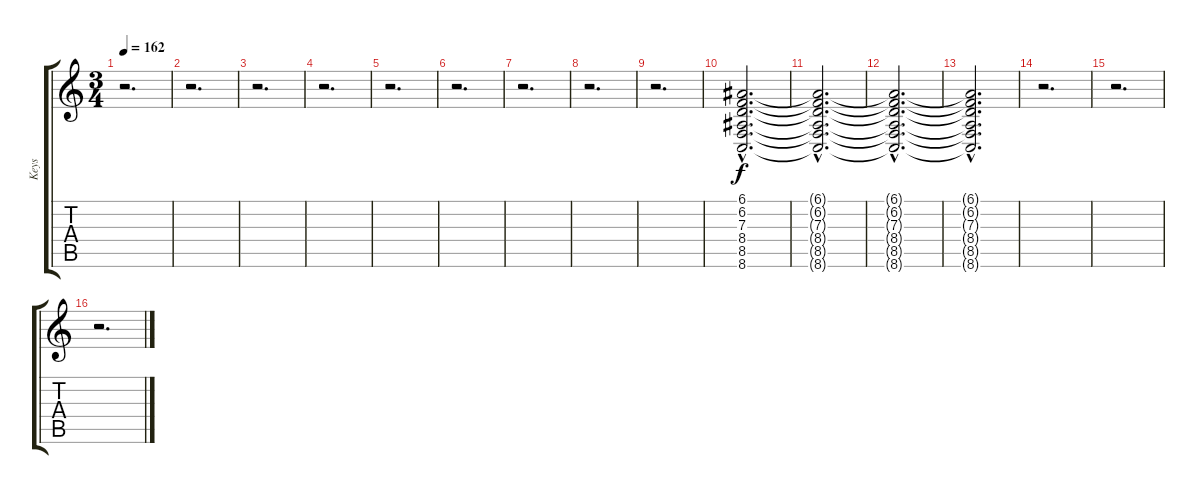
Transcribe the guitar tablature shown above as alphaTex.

\track ("Keys" "Keys") {instrument stringensemble2}
\staff {score tabs}
\tuning (E4 B3 G3 D3 A2 E2) {hide}
\ts (3 4)
\tempo 162
\clef g2
\ks c
r.2{d dy f} |
r.2{d} |
r.2{d} |
r.2{d} |
r.2{d} |
r.2{d} |
r.2{d} |
r.2{d} |
r.2{d} |
(6.1{hac} 6.2{hac} 7.3{hac} 8.4{hac} 8.5{hac} 8.6{hac}).2{d} |
(6.1{hac t} 6.2{hac t} 7.3{hac t} 8.4{hac t} 8.5{hac t} 8.6{hac t}).2{d} |
(6.1{hac t} 6.2{hac t} 7.3{hac t} 8.4{hac t} 8.5{hac t} 8.6{hac t}).2{d} |
(6.1{t} 6.2{t} 7.3{t} 8.4{t} 8.5{hac t} 8.6{t}).2{d} |
r.2{d} |
r.2{d} |
r.2{d}
